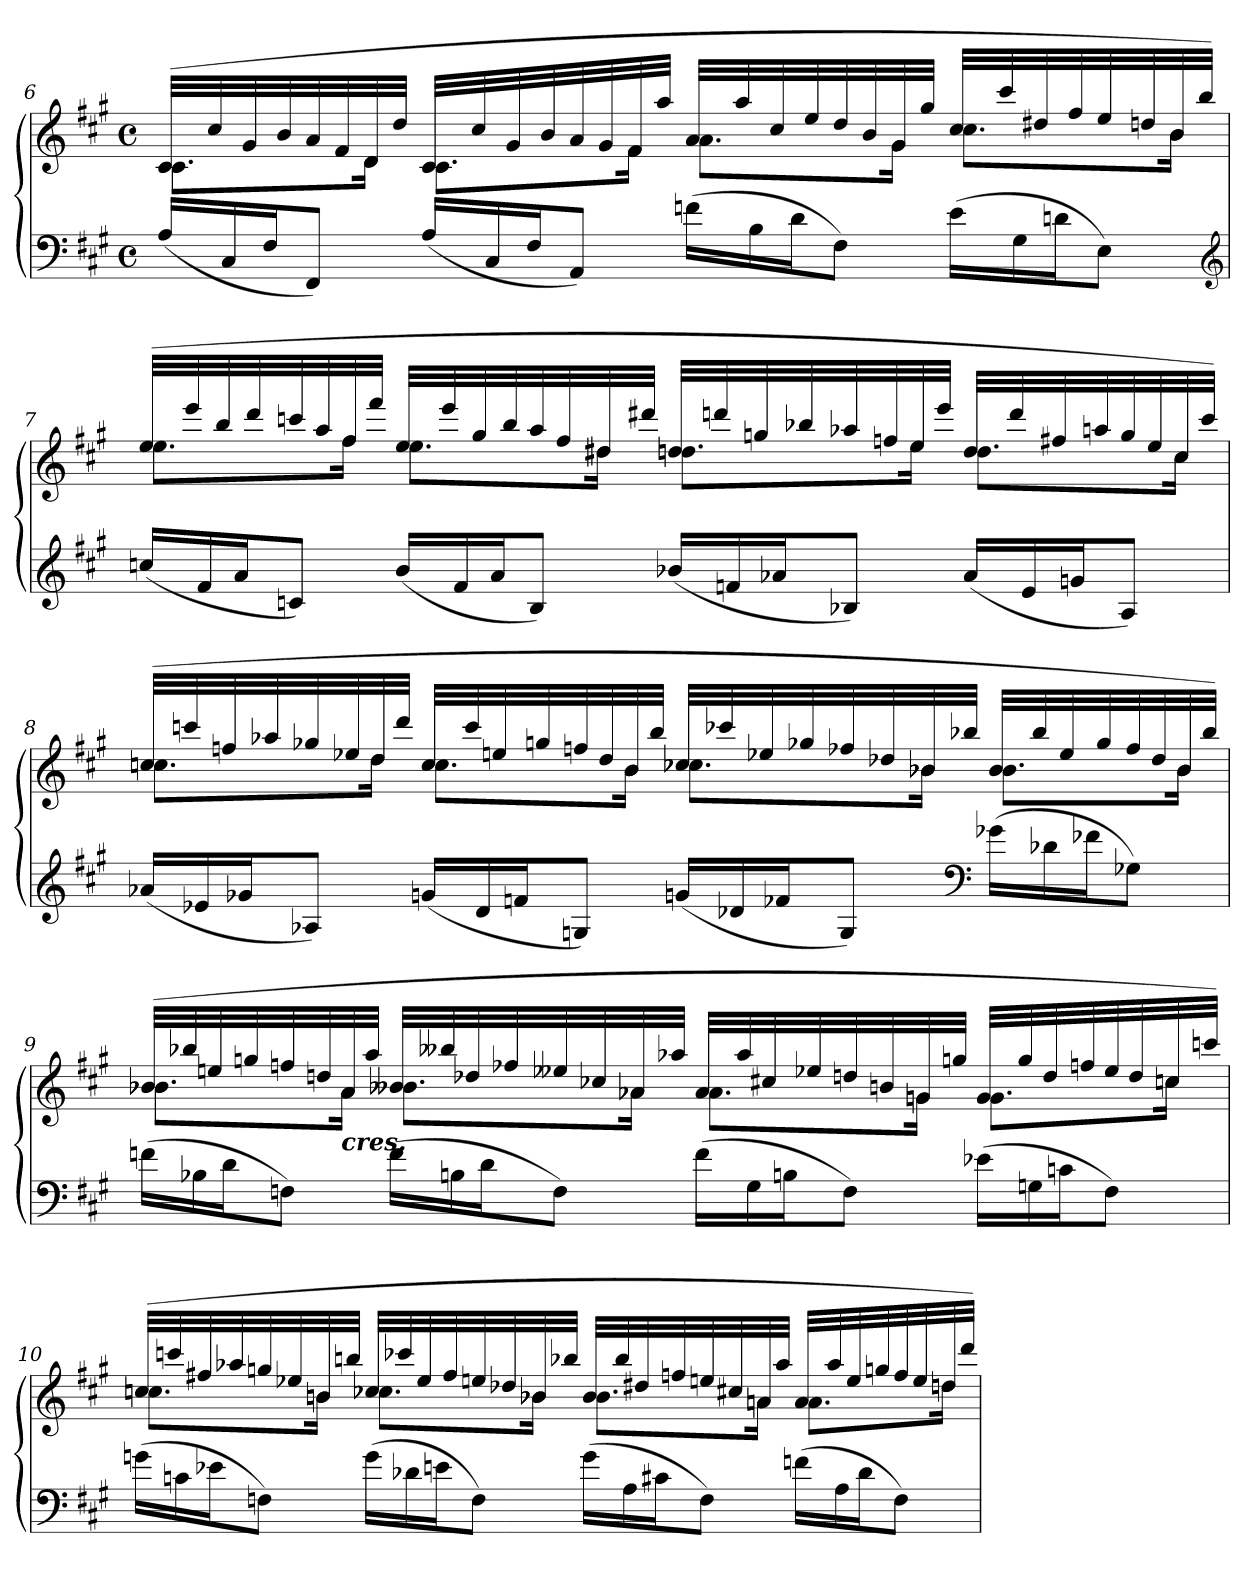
**kern	**kern
*part1	*part1
*staff2	*staff1
*clefF4	*clefG2
*k[f#c#g#]	*k[f#c#g#]
*f#:	*f#:
*M4/4	*M4/4
*met(c)	*met(c)
*Xtuplet	*
=6	=6
*	*^
(<24A/LL	(>32c#LLL	8.c#L
.	32cc#!	.
24C#	.	.
.	32g#!	.
24F#J	.	.
.	32b!	.
8FF#J)	32a!	.
.	32f#!	.
.	32d	16dJk
.	32dd!JJJ	.
(<24A/LL	32c#LLL	8.c#L
.	32cc#!	.
24C#	.	.
.	32g#!	.
24F#J	.	.
.	32b!	.
8AAJ)	32a!	.
.	32g#!	.
.	32f#	16f#Jk
.	32aa!JJJ	.
(>24fnLL	32aLLL	8.aL
.	32aa!	.
24B	.	.
.	32cc#!	.
24dJ	.	.
.	32ee!	.
8F#J)	32dd!	.
.	32b!	.
.	32g#	16g#Jk
.	32gg#!JJJ	.
(>24eLL	32cc#LLL	8.cc#L
.	32ccc#!	.
24G#	.	.
.	32dd#X!	.
24dnJ	.	.
.	32ff#!	.
8EJ)	32ee!	.
.	32ddn!	.
.	32b	16bJk
.	32bb!JJJ)	.
*clefG2	*	*
=7	=7	=7
(<24ccnLL	(>32eeLLL	8.eeL
.	32eee!	.
24f#	.	.
.	32bb!	.
24aJ	.	.
.	32ddd!	.
8cnJ)	32cccn!	.
.	32aa!	.
.	32ff#	16ff#Jk
.	32fff#!JJJ	.
(<24bLL	32eeLLL	8.eeL
.	32eee!	.
24f#	.	.
.	32gg#!	.
24aJ	.	.
.	32bb!	.
8BJ)	32aa!	.
.	32ff#!	.
.	32dd#X	16dd#XJk
.	32ddd#X!JJJ	.
(<24b-XLL	32ddnLLL	8.ddnL
.	32dddn!	.
24fn	.	.
.	32ggn!	.
24a-XJ	.	.
.	32bb-X!	.
8B-XJ)	32aa-X!	.
.	32ffn!	.
.	32ee	16eeJk
.	32eee!JJJ	.
(<24a-LL	32ddLLL	8.ddL
.	32ddd!	.
24e	.	.
.	32ff#X!	.
24gnJ	.	.
.	32aan!	.
8AJ)	32gg!	.
.	32ee!	.
.	32cc#	16cc#Jk
.	32ccc!JJJ)	.
=8	=8	=8
(24a-XLL	(>32ccn!LLL	8.ccnL
.	32cccn!	.
24e-X	.	.
.	32ffn!	.
24g-XJ	.	.
.	32aa-X!	.
8A-XJ)	32gg-X!	.
.	32ee-X!	.
.	32dd	16ddJk
.	32ddd!JJJ	.
(24gnLL	32ccLLL	8.ccL
.	32ccc!	.
24d	.	.
.	32een!	.
24fnJ	.	.
.	32ggn!	.
8GnJ)	32ffn!	.
.	32dd!	.
.	32b	16bJk
.	32bb!JJJ	.
(24gnLL	32cc-XLLL	8.cc-XL
.	32ccc-X!	.
24d-X	.	.
.	32ee-X!	.
24f-XJ	.	.
.	32gg-X!	.
8GJ)	32ff-X!	.
.	32dd-X!	.
.	32b-X	16b-XJk
.	32bb-X!JJJ	.
*clefF4	*	*
(24g-XLL	32b-LLL	8.b-L
.	32bb-!	.
24d-X	.	.
.	32ee-!	.
24f-XJ	.	.
.	32gg-!	.
8G-XJ)	32ff-!	.
.	32dd-!	.
.	32b-	16b-Jk
.	32bb-!JJJ)	.
=9	=9	=9
(>24fnLL	(>32b-XLLL	8.b-XL
.	32bb-X!	.
24B-X	.	.
.	32een!	.
24dJ	.	.
.	32ggn!	.
8FnJ)	32ffn!	.
.	32ddn!	.
!	!LO:TX:c:Bi:t=cres.	!
.	32a	16aJk
.	32aa!JJJ	.
(>24fLL	32b--XLLL	8.b--XL
.	32bb--X!	.
24Bn	.	.
.	32dd-X!	.
24dJ	.	.
.	32ff-X!	.
8FJ)	32ee--X!	.
.	32cc-X!	.
.	32a-X	16a-XJk
.	32aa-X!JJJ	.
(>24fLL	32a-LLL	8.a-L
.	32aa-!	.
24G#	.	.
.	32cc#X!	.
24BnJ	.	.
.	32ee-X!	.
8FJ)	32ddn!	.
.	32bn!	.
.	32gn	16gnJk
.	32ggn!JJJ	.
(>24e-XLL	32gLLL	8.gL
.	32gg!	.
24Gn	.	.
.	32dd!	.
24cnJ	.	.
.	32ffn!	.
8FJ)	32ee-!	.
.	32dd!	.
.	32ccn	16ccnJk
.	32cccn!JJJ)	.
=10	=10	=10
(>24gnLL	(>32ccnLLL	8.ccnL
.	32cccn!	.
24cn	.	.
.	32ff#X!	.
24e-XJ	.	.
.	32aa-X!	.
8FnJ)	32ggn!	.
.	32ee-X!	.
.	32bn	16bnJk
.	32bbn!JJJ	.
(>24gLL	32cc-XLLL	8.cc-XL
.	32ccc-X!	.
24d-X	.	.
.	32ee-!	.
24enJ	.	.
.	32ff#!	.
8FJ)	32een!	.
.	32dd-X!	.
.	32b-X	16b-XJk
.	32bb-X!JJJ	.
(>24gLL	32b-LLL	8.b-L
.	32bb-!	.
24A	.	.
.	32dd#X!	.
24c#XJ	.	.
.	32ffn!	.
8FJ)	32een!	.
.	32cc#X!	.
.	32an	16anJk
.	32aa-!JJJ	.
(>24fnLL	32aLLL	8.aL
.	32aa-!	.
24A	.	.
.	32ee!	.
24d-J	.	.
.	32ggn!	.
8FJ)	32ff!	.
.	32ee!	.
.	32ddn	16ddnJk
.	32ddd!JJJ)	.
*	*v	*v
=	=
*-	*-
